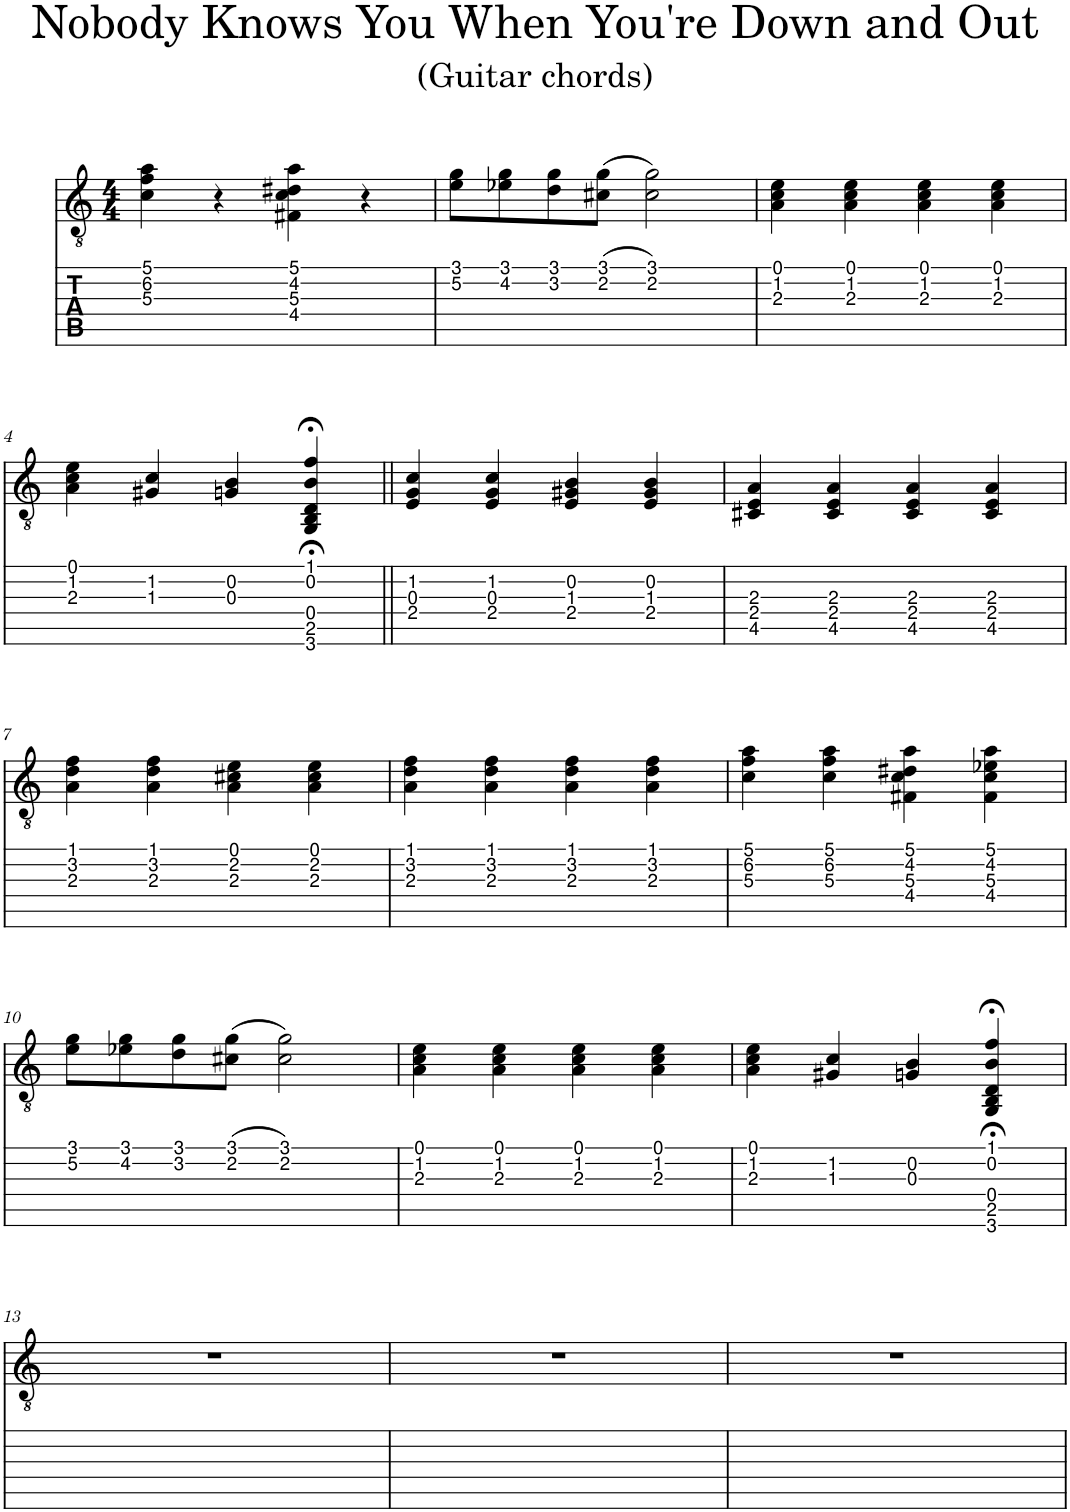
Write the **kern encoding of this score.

**kern	**kern
*part1	*part1
*staff2	*staff1
*I"Guitar	*
*I'Guit.	*
*stria6	*
*	*clefGv2
*k[]	*k[]
*M4/4	*M4/4
=1	=1
4c 4f 4a	4c\ 4f\ 4a\
4r	4r
4F# 4c 4d# 4a	4F#X\ 4c\ 4d#X\ 4a\
4r	4r
=2	=2
8e\ 8g\L	8e\ 8g\L
8e-\ 8g\J	8e-X\ 8g\
8d\ 8g\L	8d\ 8g\
8c#\ 8g\J	(8c#X\ 8g\J
2c# 2g	2c#\ 2g\)
=3	=3
4A 4c 4e	4A\ 4c\ 4e\
4A 4c 4e	4A\ 4c\ 4e\
4A 4c 4e	4A\ 4c\ 4e\
4A 4c 4e	4A\ 4c\ 4e\
!!LO:LB:g=z
=4	=4
4A 4c 4e	4A\ 4c\ 4e\
4G# 4c	4G#X/ 4c/
4G 4B	4Gn/ 4B/
4GG;< 4BB;< 4D;< 4B;< 4f;<	4GG/;< 4BB/;< 4D/;< 4B/;< 4f/;<
=5||	=5||
4E 4G 4c	4E/ 4G/ 4c/
4E 4G 4c	4E/ 4G/ 4c/
4E 4G# 4B	4E/ 4G#X/ 4B/
4E 4G# 4B	4E/ 4G#/ 4B/
=6	=6
4C# 4E 4A	4C#X/ 4E/ 4A/
4C# 4E 4A	4C#/ 4E/ 4A/
4C# 4E 4A	4C#/ 4E/ 4A/
4C# 4E 4A	4C#/ 4E/ 4A/
!!LO:LB:g=z
=7	=7
4A 4d 4f	4A\ 4d\ 4f\
4A 4d 4f	4A\ 4d\ 4f\
4A 4c# 4e	4A\ 4c#X\ 4e\
4A 4c# 4e	4A\ 4c#\ 4e\
=8	=8
4A 4d 4f	4A\ 4d\ 4f\
4A 4d 4f	4A\ 4d\ 4f\
4A 4d 4f	4A\ 4d\ 4f\
4A 4d 4f	4A\ 4d\ 4f\
=9	=9
4c 4f 4a	4c\ 4f\ 4a\
4c 4f 4a	4c\ 4f\ 4a\
4F# 4c 4d# 4a	4F#X\ 4c\ 4d#X\ 4a\
4F# 4c 4e- 4a	4F#\ 4c\ 4e-X\ 4a\
!!LO:LB:g=z
=10	=10
8e\ 8g\L	8e\ 8g\L
8e-X\ 8g\J	8e-X\ 8g\
8d\ 8g\L	8d\ 8g\
8c#X\ 8g\J	(8c#X\ 8g\J
2c# 2g	2c#\ 2g\)
=11	=11
4A 4c 4e	4A\ 4c\ 4e\
4A 4c 4e	4A\ 4c\ 4e\
4A 4c 4e	4A\ 4c\ 4e\
4A 4c 4e	4A\ 4c\ 4e\
=12	=12
4A 4c 4e	4A\ 4c\ 4e\
4G#X 4c	4G#X/ 4c/
4Gn 4B	4Gn/ 4B/
4GG;< 4BB;< 4D;< 4B;< 4f;<	4GG/;< 4BB/;< 4D/;< 4B/;< 4f/;<
!!LO:LB:g=z
=13	=13
1r	1r
=14	=14
1r	1r
=15	=15
1r	1r
=	=
*-	*-
